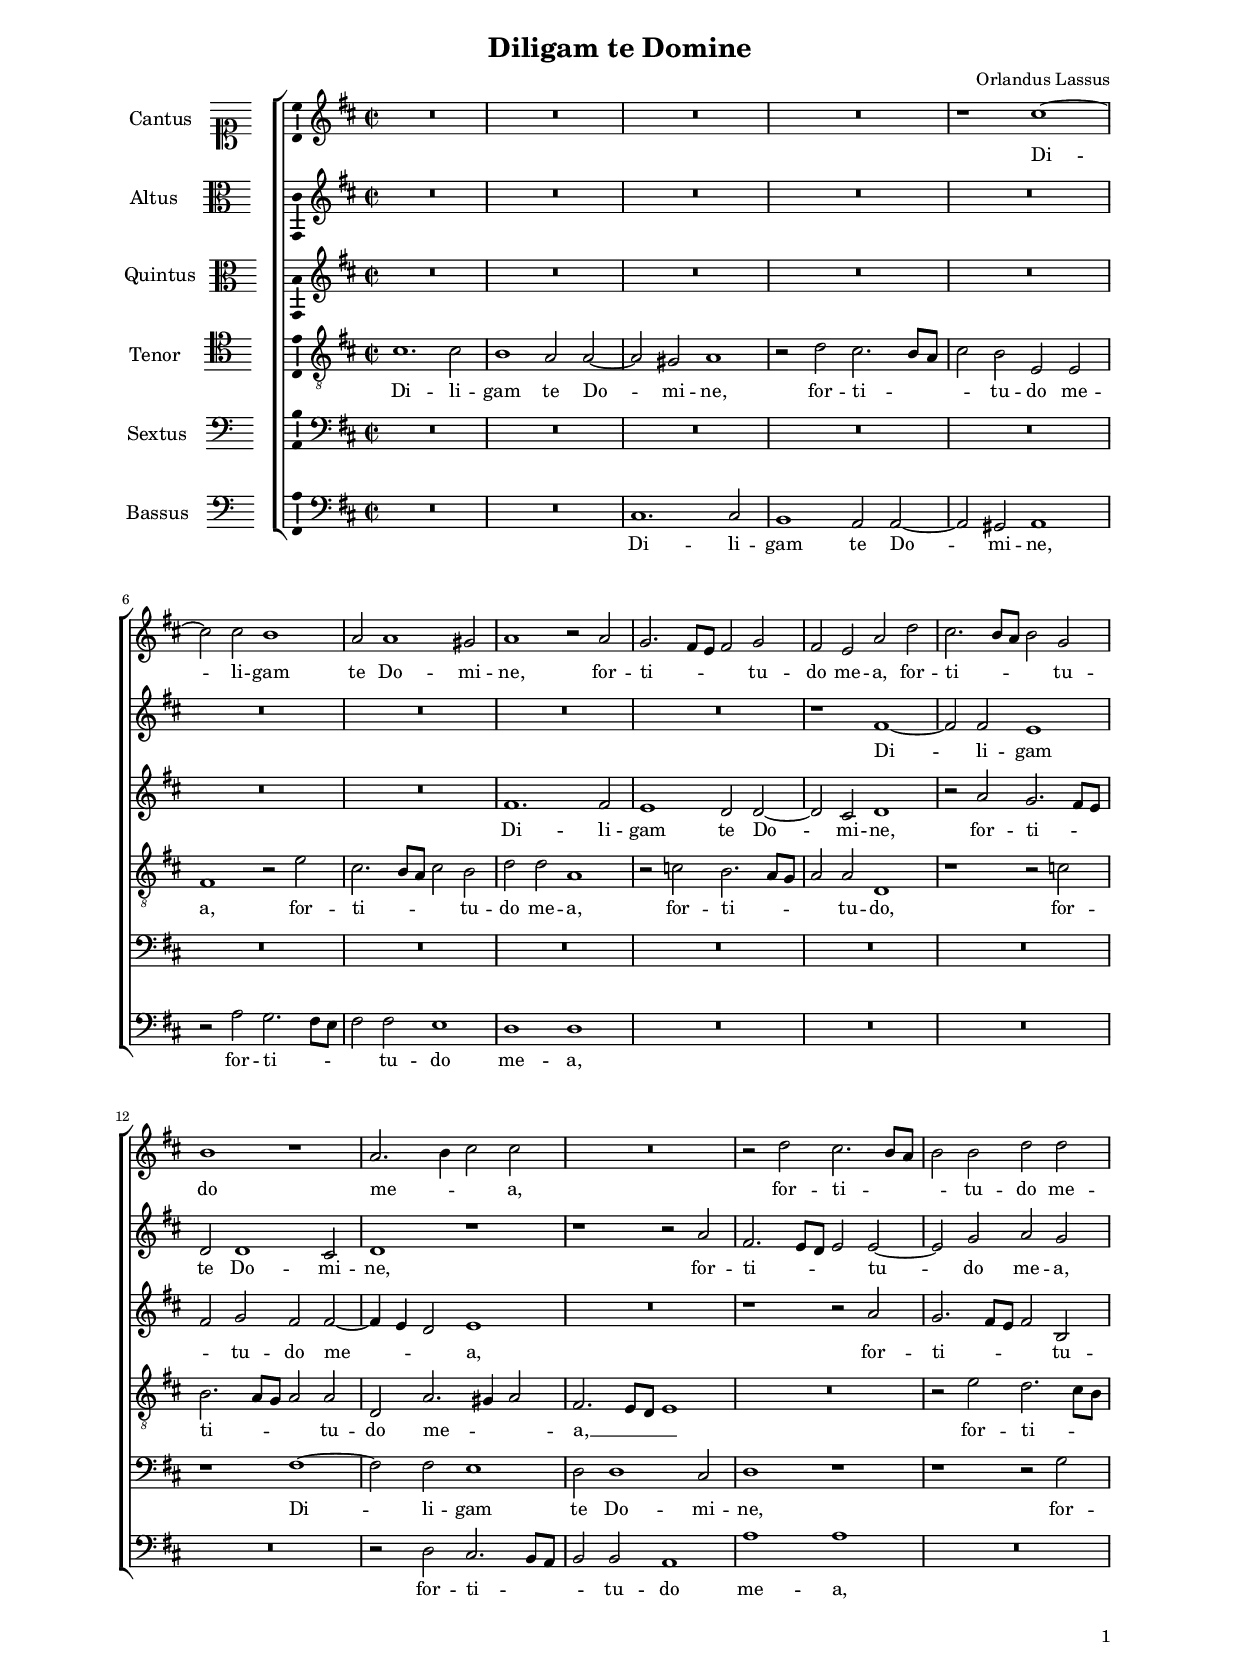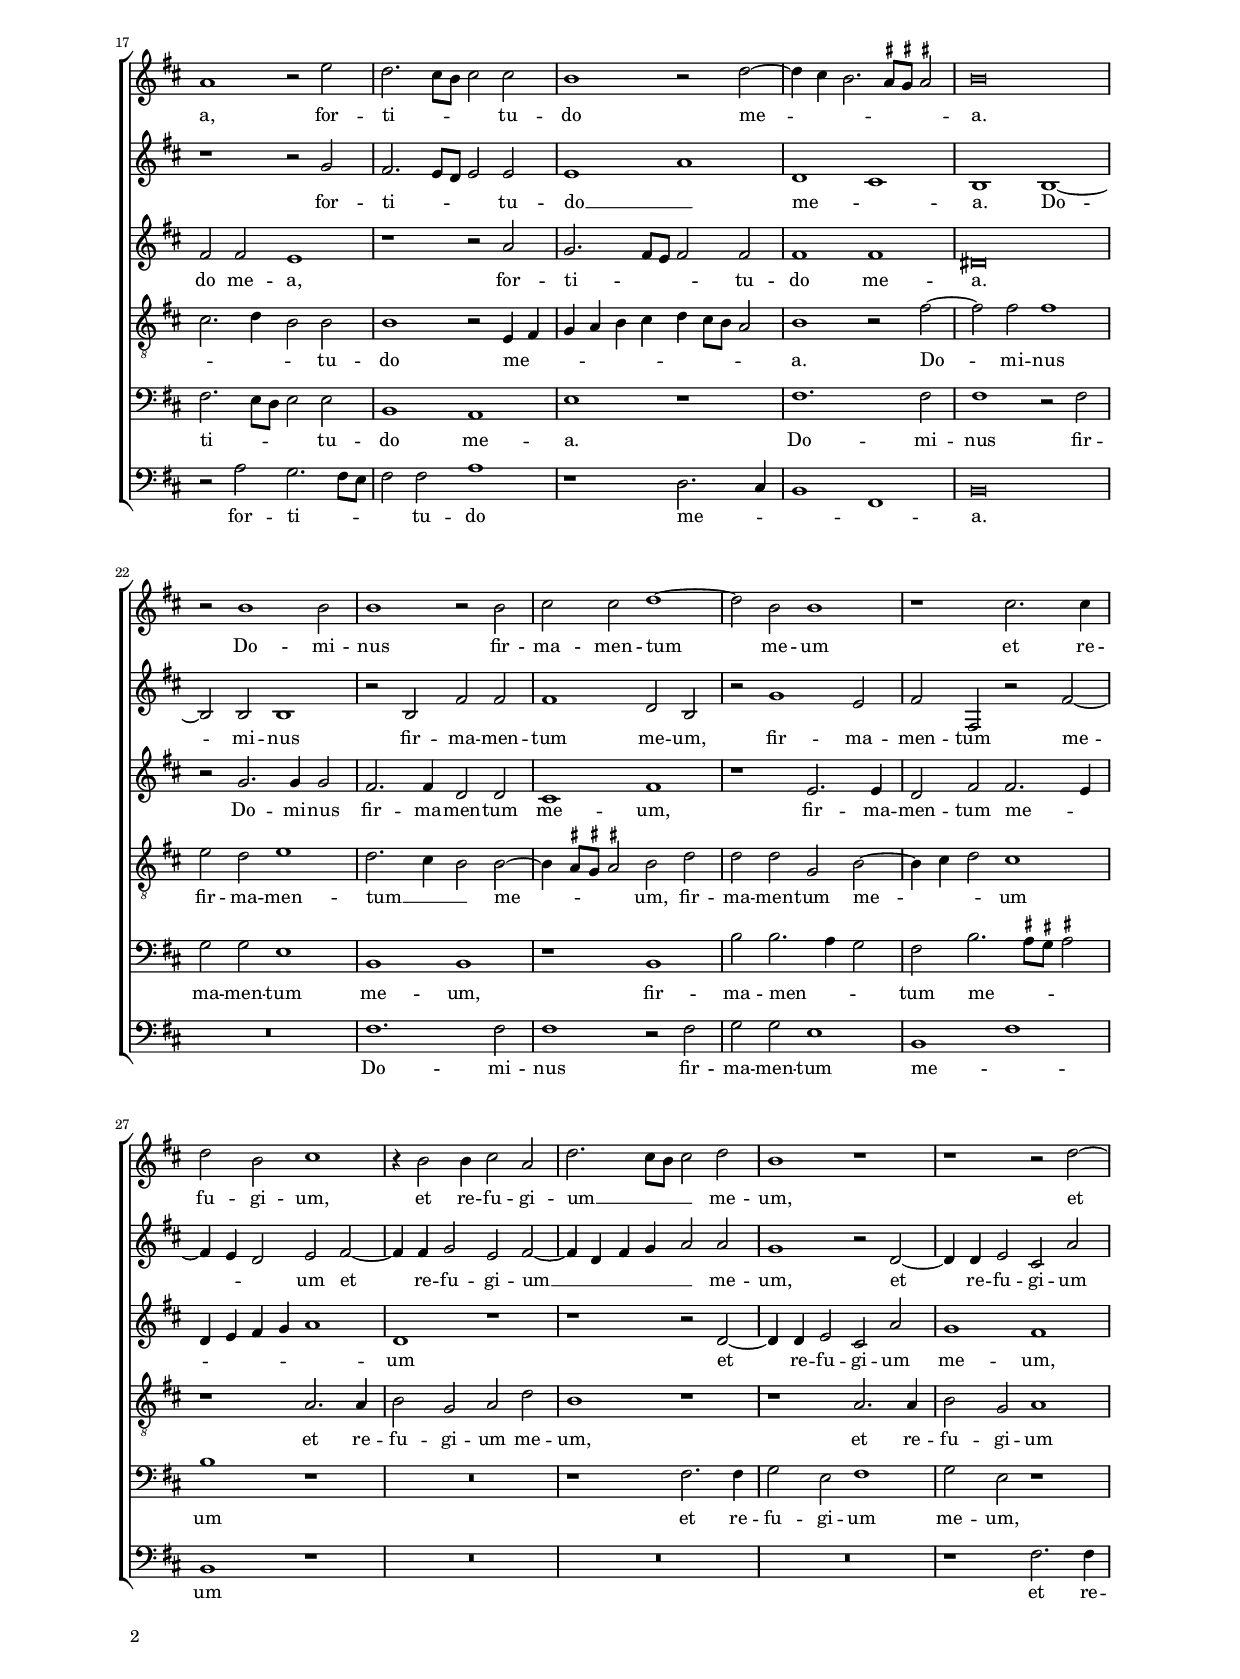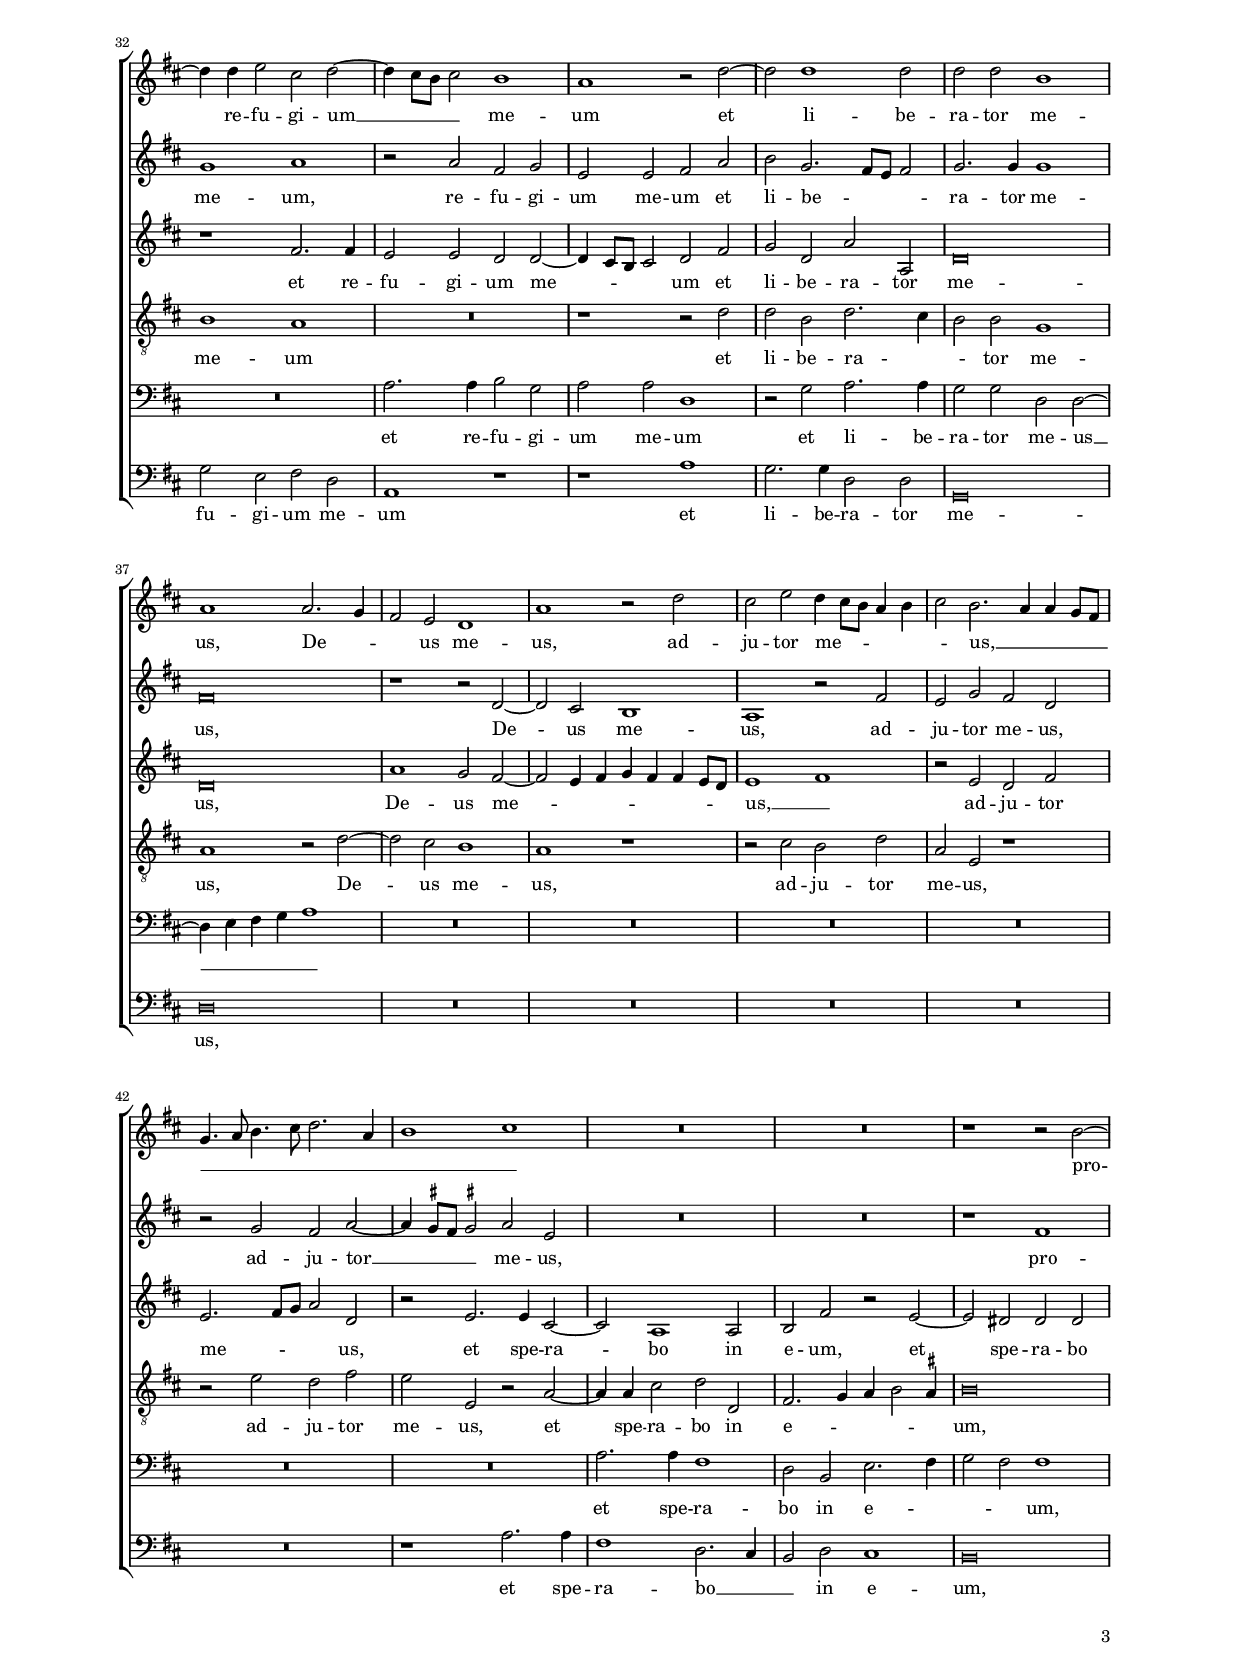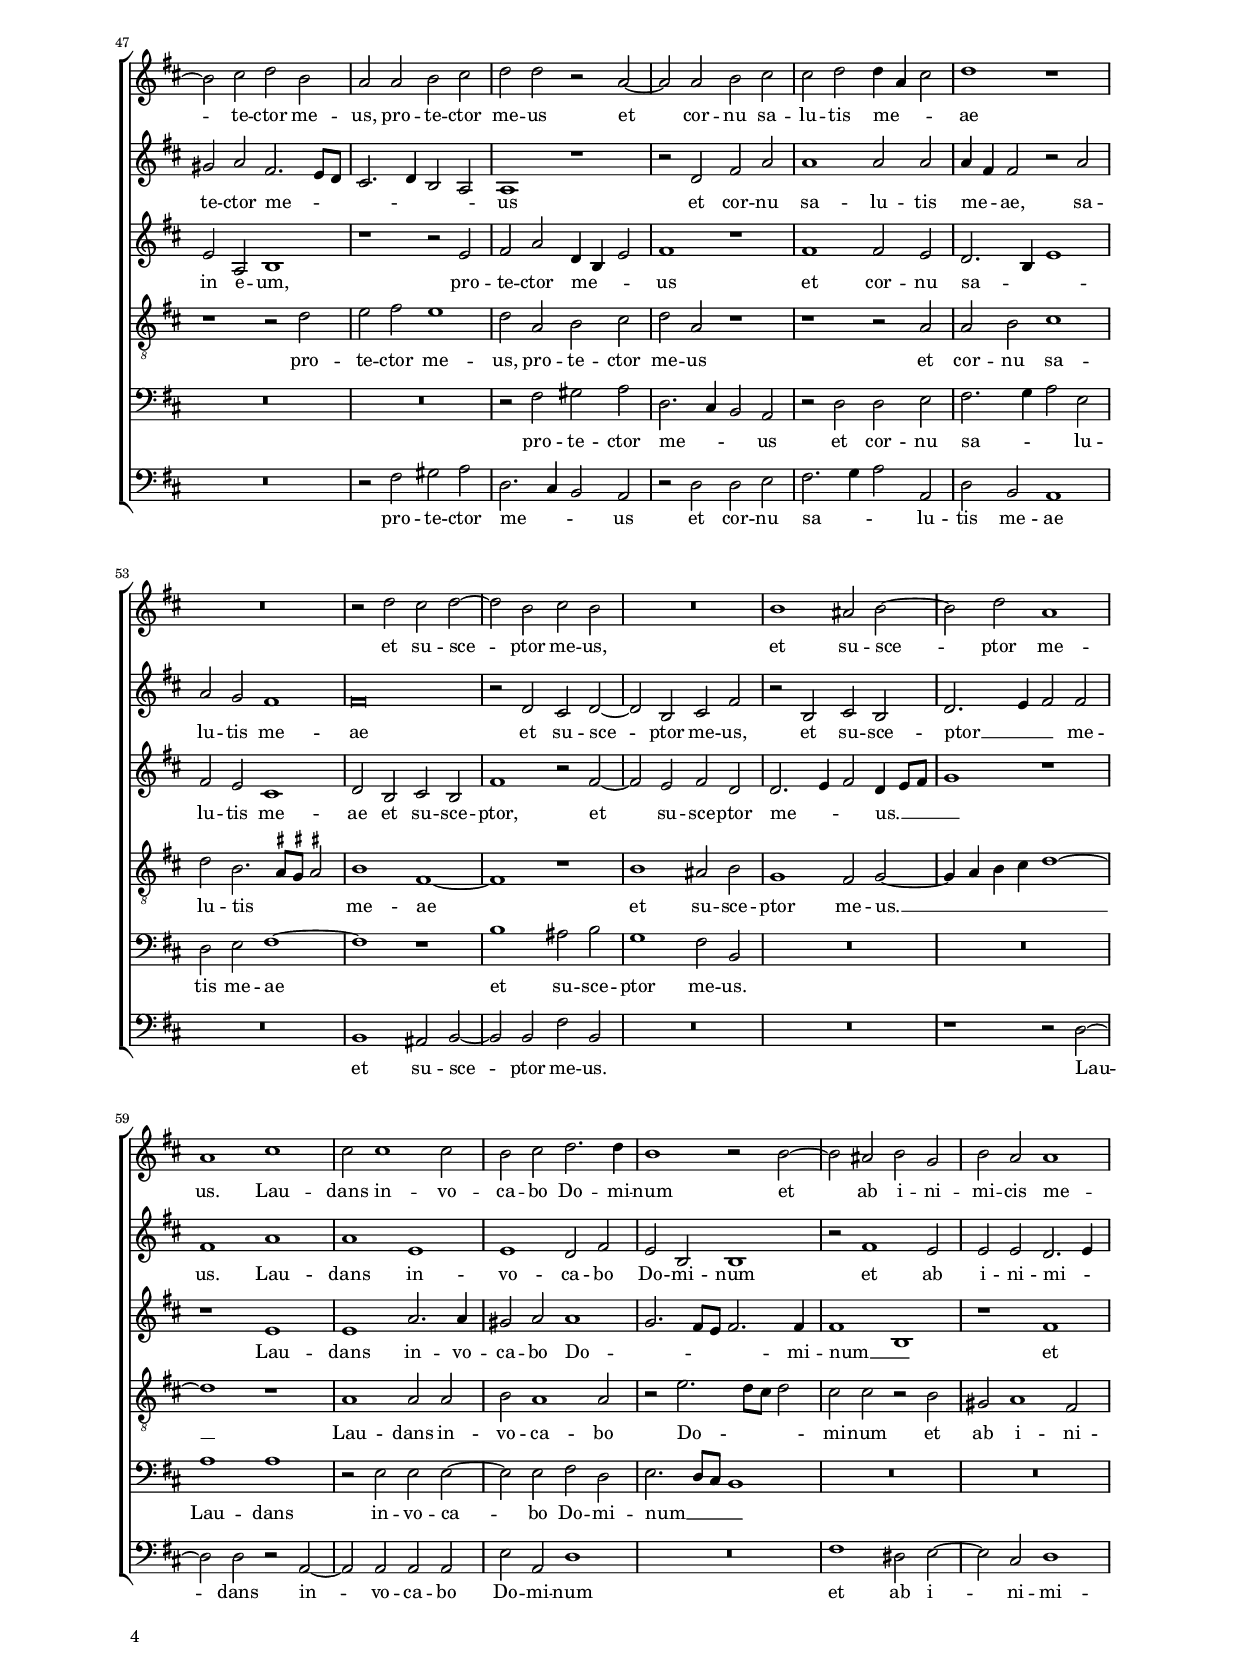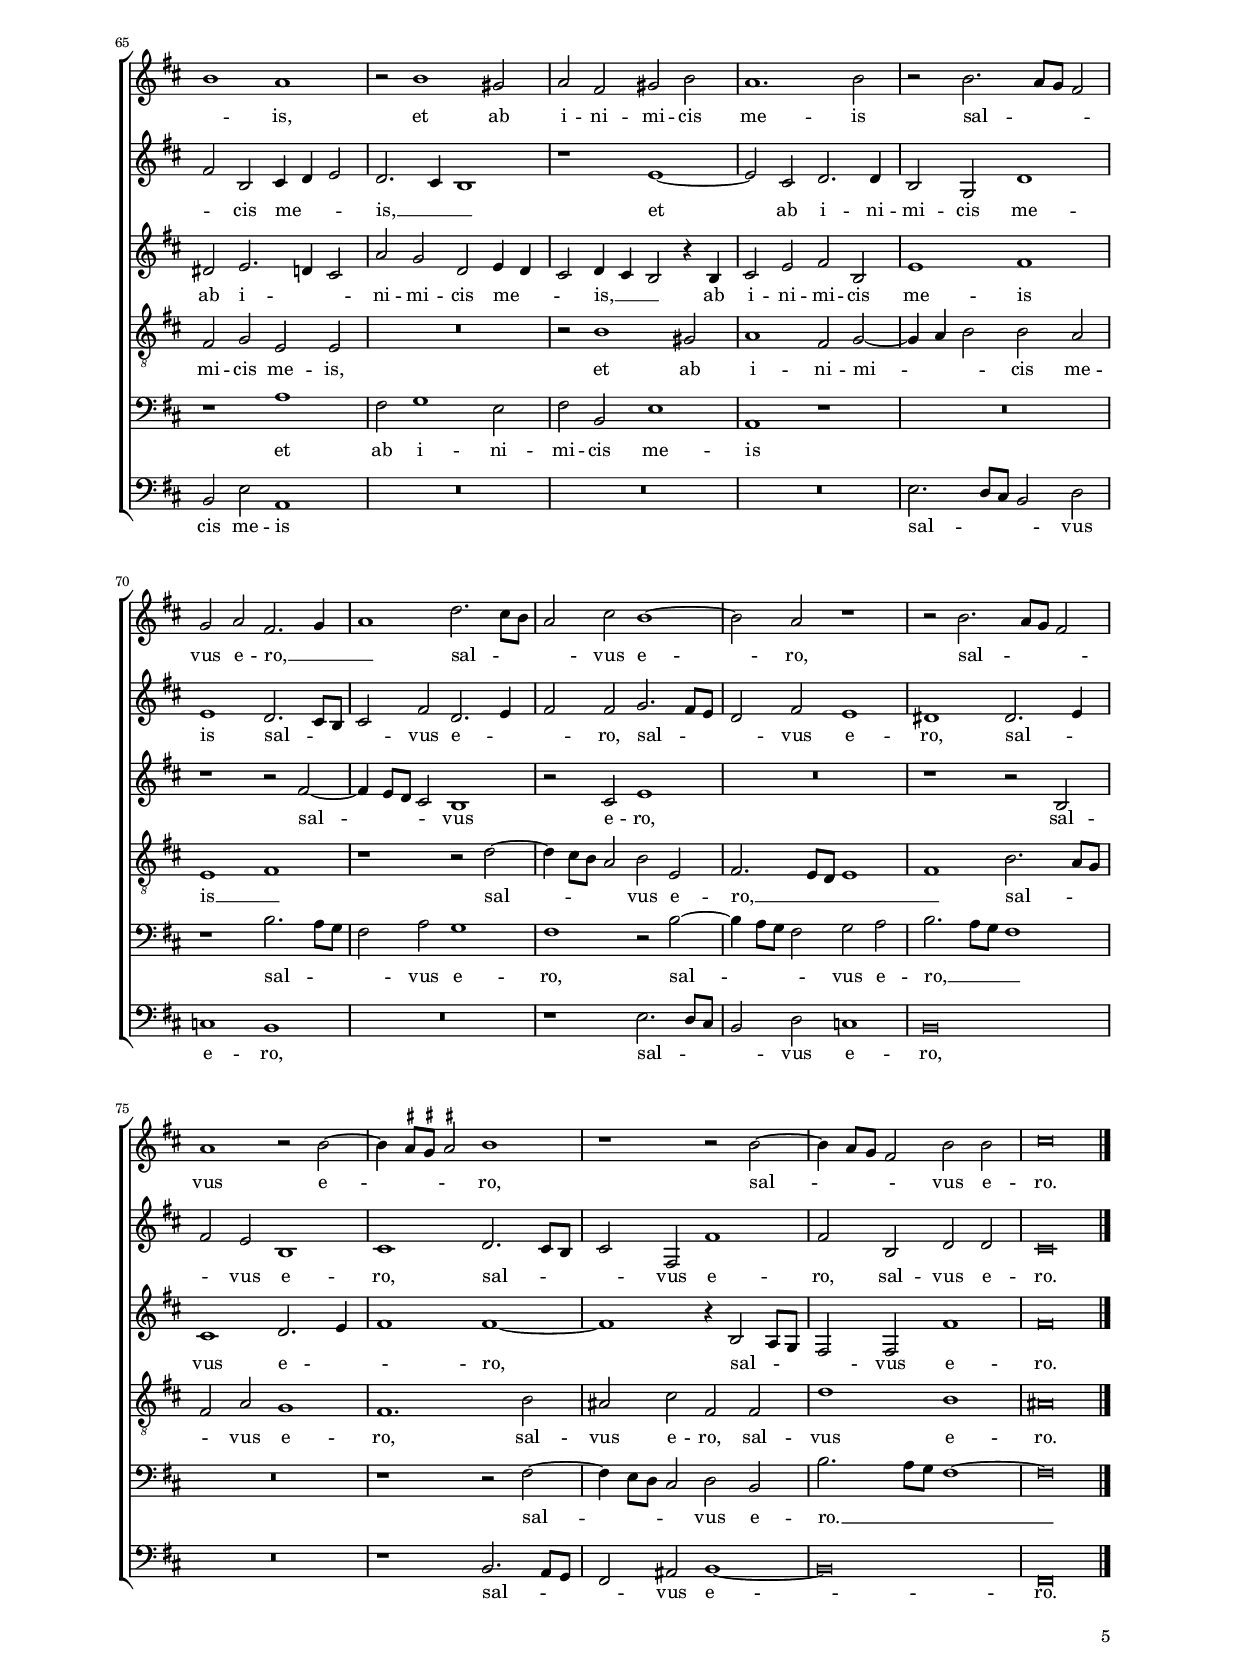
\header
{
  title="Diligam te Domine"
  composer="Orlandus Lassus"
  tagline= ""
}

\version "2.22.1"
\include "deutsch.ly"
#(set-global-staff-size 15)
#(ly:set-option 'point-and-click #f)

	
global = {
	\key c \major
	\time 2/2 \set Score.measureLength = #(ly:make-moment 2/1)
	\skip 1*2*79 \bar "|."
	}

	ficta = { \once \set suggestAccidentals = ##t }
	
	forget = #(define-music-function (music) (ly:music?) #{
		\accidentalStyle forget
		$music
		\accidentalStyle default
		#})
    
    m = \melisma
    me = \melismaEnd


\paper
	{
	top-margin = 1.5 \cm
	bottom-margin = 0.9 \cm
	left-margin = 2.2 \cm
	right-margin = 2.2 \cm
	ragged-bottom = ##f
	ragged-last-bottom = ##f
	print-page-number = ##f
	score-system-spacing = #'((basic-distance . 17) (minimum-distance . 14) (padding . 5) (strechability . 250))
	system-system-spacing = #'((basic-distance . 17) (minimum-distance . 14) (padding . 5) (strechability . 250))
    oddFooterMarkup=\markup   \fill-line { "" \fromproperty #'page:page-number-string }
    evenFooterMarkup=\markup  \fill-line { \fromproperty #'page:page-number-string "" }
    last-bottom-spacing = #'((basic-distance . 12) (minimum-distance . 7) (padding . 4))
	systems-per-page = 3
    page-count = 5
%	min-systems-per-page = 3
	}


incipitcantus = \markup { \score {
	{
	\set Staff.instrumentName = \markup { \fontsize #1 "Cantus" }
	\key c \major
	\clef soprano
	s4 \bar ""
	}
	\layout  {
	raggedright = ##t
	indent = 1.6 \cm
	line-width = 2.4 \cm
	\context { \Staff \remove Time_signature_engraver }
	\override Staff.Clef.Y-extent = #'(0 . 0)
	}} \hspace #1 }
	
      
incipitaltus = \markup { \score {
	{
	\set Staff.instrumentName = \markup { \fontsize #1 "Altus" }
	\key c \major
	\clef alto
	s4 \bar ""
	}
	\layout  {
	raggedright = ##t
	indent = 1.6 \cm
	line-width = 2.4 \cm
	\context { \Staff \remove Time_signature_engraver }
	\override Staff.Clef.Y-extent = #'(0 . 0)
	}} \hspace #1 }

incipitquintus = \markup { \score {
	{
	\set Staff.instrumentName = \markup { \fontsize #1 "Quintus" }
	\key c \major
	\clef alto
	s4 \bar ""
	}
	\layout  {
	raggedright = ##t
	indent = 1.6 \cm
	line-width = 2.4 \cm
	\context { \Staff \remove Time_signature_engraver }
	\override Staff.Clef.Y-extent = #'(0 . 0)
	}} \hspace #1 }

incipittenor = \markup { \score {
	{
	\set Staff.instrumentName = \markup { \fontsize #1 "Tenor" }
	\key c \major
	\clef tenor
	s4 \bar ""
	}
	\layout  {
	raggedright = ##t
	indent = 1.6 \cm
	line-width = 2.4 \cm
	\context { \Staff \remove Time_signature_engraver }
	\override Staff.Clef.Y-extent = #'(0 . 0)
	}} \hspace #1 }
   
      
incipitsextus = \markup { \score {
	{
	\set Staff.instrumentName = \markup { \fontsize #1 "Sextus" }
	\key c \major
	\clef bass
	s4 \bar ""
	}
	\layout  {
	raggedright = ##t
	indent = 1.6 \cm
	line-width = 2.4 \cm
	\context { \Staff \remove Time_signature_engraver }
	\override Staff.Clef.Y-extent = #'(0 . 0)
	}} \hspace #1 }

      
incipitbassus = \markup { \score {
	{
	\set Staff.instrumentName = \markup { \fontsize #1 "Bassus" }
	\key c \major
	\clef bass
	s4 \bar ""
	}
	\layout  {
	raggedright = ##t
	indent = 1.6 \cm
	line-width = 2.4 \cm
	\context { \Staff \remove Time_signature_engraver }
	\override Staff.Clef.Y-extent = #'(0 . 0)
	}} \hspace #1 }

      
      

cantus =  \relative c''
	{
	R\breve
	R\breve
	R\breve
	R\breve
%5
	r1 h~
	h2 h a1
	g2 g1 fis2
	g1 r2 g
	f2. \m e8 d e2 \me f
%10
	e2 d g c |
	h2. \m a8 g a2 \me f
	a1 r
	g2. \m a4 h2 \me h
	R\breve
%15
	r2 c h2. \m a8 g
	a2 \me a c c  %In Philippe Herreweghe's recording the last note is a
	g1 r2 d'
	c2. \m h8 a h2 \me h
	a1 r2 c~
%20
	\slurDown c4 \m h a2. \ficta gis8 \ficta fis \ficta gis!2 \me |
	a\breve
	r2 a1 a2
	a1 r2 a
	h2 h c1~
%25
	c2 a a1 |
	r1 h2. h4
	c2 a h1
	r4 a2 a4 h2 g
	c2. \m h8 a h2 \me c
%30
	a1 r |
	r1 r2 c~
	c4 c d2 h c~
	c4 \m h8 a h2 \me a1
	g1 r2 c~
%35
	c2 c1 c2 |
	c2 c a1
	g1 g2. \m f4
	e2 \me d c1
	g'1 r2 c
%40
	h2 d c4 \m h8 a g4 a |
	h2 \me a2. \m g4 g f8 e
	f4. g8 a4. h8 c2. g4
	a1 h \me
	R\breve
%45
	R\breve |
	r1 r2 a~
	a2 h c a
	g2 g a h
	c2 c r g~
%50
	g2 g a h |
	h2 c c4 \m g h2 \me
	c1 r
	R\breve
	r2 c h c~
%55
	c2 a h a |
	R\breve
	a1 gis2 a~
	a2 c g1
	g1 h
%60
	h2 h1 h2 |
	a2 h c2. c4
	a1 r2 a~
	a2 gis a f
	a2 g g1 \m
%65	
	a1 \me g |
	r2 a1 fis2
	g2 e fis a
	g1. a2
	r2 a2. \m g8 f e2 \me
%70
	f2 g e2. \m f4 |
	g1 \me c2. \m h8 a
	g2 \me h a1~
	a2 g r1
	r2 a2. \m g8 f e2 \me
%75
	g1 r2 \slurDown a~ |
	a4 \m \ficta gis8 \ficta fis \ficta gis!2 \me a1
	r1 r2 a~
	a4 \m g8 f e2 \me a a
	h\breve
	}


altus =  \relative c'
	{
	R\breve
	R\breve
	R\breve
	R\breve
%5
	R\breve
	R\breve
	R\breve
	R\breve
	R\breve
%10
	r1 e~
	e2 e d1
	c2 c1 h2
	c1 r
	r1 r2 g'
%15
	e2. \m d8 c d2 \me d~ |
	d2 f g f
	r1 r2 f
	e2. \m d8 c d2 \me d
	d1 \m g \me
%20
	c,1 \m h \me |
	a1 a~
	a2 a a1
	r2 a e' e
	e1 c2 a
%25
	r2 f'1 d2 |
	e2 e, r e'~
	e4 \m d c2 \me d e~
	e4 e f2 d e~
	e4 \m c e f g2 \me g
%30
	f1 r2 c~ |
	c4 c d2 h g'
	f1 g
	r2 g e f
	d2 d e g
%35
	a2 f2. \m e8 d e2 \me |
	f2. f4 f1
	e\breve
	r1 r2 c~
	c2 h a1
%40
	g1 r2 e' |
	d2 f e c
	r2 f e g~
	\slurDown g4 \m \ficta fis8 e \ficta fis!2 \me g d
	R\breve
%45
	R\breve |
	r1 e
	fis2 g e2. \m d8 c
	h2. c4 a2 g \me
	g1 r
%50
	r2 c e g |
	g1 g2 g
	g4 \m e \me e2 r g
	g2 f e1
	e\breve
%55
	r2 c h c~ |
	c2 a h e
	r2 a, h a
	c2. \m d4 e2 \me e
	e1 g
%60
	g1 d |
	d1 c2 e
	d2 a a1
	r2 e'1 d2
	d2 d c2. \m d4
%65
	e2 \me a, h4 \m c d2 \me |
	c2. \m h4 a1 \me
	r1 d~
	d2 h c2. c4
	a2 f c'1
%70
	d1 c2. \m h8 a |
	h2 \me e c2. \m d4
	e2 \me e f2. \m e8 d
	c2 \me e d1
	cis1 cis2. \m d4
%75
	e2 \me d a1 |
	h1 c2. \m h8 a
	h2 \me e, e'1
	e2 a, c c
	h\breve
	}


quintus  =  \relative c'
	{
	R\breve
	R\breve
	R\breve
	R\breve
%5
	R\breve
	R\breve
	R\breve
	e1. e2
	d1 c2 c~
%10
	c2 h c1 |
	r2 g' f2. \m e8 d
	e2 \me f e e~
	e4 \m d c2 \me d1
	R\breve
%15
	r1 r2 g |
	f2. \m e8 d e2 \me a,
	e'2 e d1
	r1 r2 g
	f2. \m e8 d e2 \me e
%20
	e1 e |
	cis\breve
	r2 f2. f4 f2
	e2. e4 c2 c
	h1 e
%25
	r1 d2. d4 |
	c2 e e2. \m d4
	c4 d e f g1 \me
	c,1 r
	r1 r2 c~
%30
	c4 c d2 h g' |
	f1 e
	r1 e2. e4
	d2 d c c~
	c4 \m h8 a h2 \me c e
%35
	f2 c g' g, |
	c\breve
	c\breve
	g'1 f2 e~
	e2 \m d4 e f e e d8 c \me
%40
	d1 \m e \me |
	r2 d c e
	d2. \m e8 f g2 \me c,
	r2 d2. d4 h2~
	h2 g1 g2
%45
	a2 e' r d~ |
	d2 cis cis cis
	d2 g, a1
	r1 r2 d
	e2 g c,4 \m a d2 \me
%50
	e1 r |
	e1 e2 d
	c2. \m a4 d1 \me
	e2 d h1
	c2 a h a
%55
	e'1 r2 e~ |
	e2 d e c
	c2. \m d4 e2 \me c4 \m d8 e
	f1 \me r
	r1 d
%60
	d1 g2. g4 |
	fis2 g g1 \m
	f2. e8 d e2. \me e4
	e1 \m a, \me
	r1 e'
%65
	cis2 d2. \m c4 h2 \me |
	g' f c d4 \m c
	h2 \me c4 \m h a2 \me r4 a
	h2 d e a,
	d1 e
%70
	r1 r2 e~ |
	e4 \m d8 c h2 \me a1
	r2 h d1
	R\breve
	r1 r2 a
%75
	h1 c2. \m d4 |
	e1 \me e~
	e1 r4 a,2 \m g8 f
	e2 \me e e'1
	e\breve
	}


tenor =  \relative c'
	{
	h1. h2
	a1 g2 g~
	g2 fis g1
	r2 c h2. \m a8 g
%5
	h2 \me a d, d |
	e1 r2 d'
	h2. \m a8 g h2 \me a
	c2 c g1
	r2 b a2. \m g8 f
%10
	g2 \me g c,1 |
	r1 r2 b'
	a2. \m g8 f g2 \me g
	c,2 g'2. \m fis4 g2 \me
	e2. \m d8 c d1 \me
%15
	R\breve |
	r2 d' c2. \m h8 a
	h2. c4 a2 \me a
	a1 r2 d,4 \m e
	f4 g a h c h8 a g2 \me
%20
	a1 r2 e'~ |
	e2 e e1
	d2 c d1
	c2. \m h4 a2 \me \slurDown a~
	a4 \m \ficta gis8 \ficta fis \ficta gis!2 \me a c
%25
	c2 c f, a~ |
	a4 \m h c2 \me h1
	r1 g2. g4
	a2 f g c
	a1 r
%30
	r1 g2. g4 |
	a2 f g1
	a1 g
	R\breve
	r1 r2 c
%35
	c2 a c2. \m h4 |
	a2 \me a f1
	g1 r2 c~
	c2 h a1
	g1 r
%40
	r2 h a c |
	g2 d r1
	r2 d' c e
	d2 d, r g~
	g4 g h2 c c,
%45
	\slurDown e2. \m f4 g a2 \ficta gis4 \me
	a\breve
	r1 r2 c
	d2 e d1
	c2 g a h
%50
	c2 g r1 |
	r1 r2 g
	g2 a h1
	c2 \slurDown a2. \m \ficta gis8 \ficta fis \ficta gis!2 \me
	a1 e~
%55
	e1 r |
	a1 gis2 a
	f1 e2 f~
	f4 \m g a h c1~
	c1 \me r
%60
	g1 g2 g |
	a2 g1 g2
	r2 d'2. \m c8 h c2 \me
	h2 h r a
	fis2 g1 e2
%65	
	e2 f d d |
	R\breve
	r2 a'1 fis2
	g1 e2 f~
	f4 \m g a2 \me a g
%70
	d1 \m e \me |
	r1 r2 c'~
	c4 \m h8 a g2 \me a d,
	e2. \m d8 c d1
	e1 \me a2. \m g8 f
%75
	e2 \me g f1 |
	e1. a2
	gis2 h e, e
	c'1 a
	gis\breve
	}
	
	
sextus = \relative c
	{
	R\breve
	R\breve
	R\breve
	R\breve
%5
	R\breve
	R\breve
	R\breve
	R\breve
	R\breve
%10
	R\breve
	R\breve
	r1 e~
	e2 e d1
	c2 c1 h2
%15
	c1 r |
	r1 r2 f
	e2. \m d8 c d2 \me d
	a1 g
	d'1 r
%20
	e1. e2 |
	e1 r2 e
	f2 f d1
	a1 a
	r1 a
%25
	a'2 a2. \m g4 f2 \me |
	e2 \slurDown a2. \m \ficta gis8 \ficta fis \ficta gis!2 \me
	a1 r
	R\breve
	r1 e2. e4
%30
	f2 d e1 |
	f2 d r1
	R\breve
	g2. g4 a2 f
	g2 g c,1
%35
	r2 f g2. g4 |
	f2 f c c~
	c4 \m d e f g1 \me
	R\breve
	R\breve
%40
	R\breve |
	R\breve
	R\breve
	R\breve
	g2. g4 e1
%45
	c2 a d2. \m e4
	f2 e \me e1
	R\breve
	R\breve
	r2 e fis g
%50
	c,2. \m h4 a2 \me g |
	r2 c c d
	e2. \m f4 g2 \me d
	c2 d e1~
	e1 r
%55
	a1 gis2 a |
	f1 e2 a,
	R\breve
	R\breve
	g'1 g
%60
	r2 d d d~ |
	d2 d e c
	d2. \m c8 h a1 \me
	R\breve
	R\breve
%65
	r1 g'1 |
	e2 f1 d2
	e2 a, d1
	g,1 r
	R\breve
%70
	r1 a'2. \m g8 f
	e2 \me g f1
	e1 r2 a~
	a4 \m g8 f e2 \me f g
	a2. \m g8 f e1 \me
%75
	R\breve |
	r1 r2 e~
	e4 \m d8 c h2 \me c a
	a'2. \m g8 f e1~
	e\breve \me |
	}
    

bassus  =  \relative c
	{
	R\breve
	R\breve
	h1. h2
	a1 g2 g~
%5
	g2 fis g1 |
	r2 g' f2. \m e8 d
	e2 \me e d1
	c1 c
	R\breve
%10
	R\breve |
	R\breve
	R\breve
	r2 c h2. \m a8 g
	a2 \me a g1
%15
	g'1 g |
	R\breve
	r2 g f2. \m e8 d
	e2 \me e g1
	r1 c,2. \m h4
%20
	a1 e \me |
	a\breve
	R\breve
	e'1. e2
	e1 r2 e
%25
	f2 f d1 |
	a1 \m e' \me
	a,1 r
	R\breve
	R\breve
%30
	R\breve |
	r1 e'2. e4
	f2 d e c
	g1 r
	r1 g'
%35
	f2. f4 c2 c |
	f,\breve
	c'\breve
	R\breve
	R\breve
%40
	R\breve |
	R\breve
	R\breve
	r1 g'2. g4
	e1 c2. \m h4
%45
	a2 \me c h1 |
	a\breve
	R\breve
	r2 e' fis g
	c,2. \m h4 a2 \me g
%50
	r2 c c d |
	e2. \m f4 g2 \me g,
	c2 a g1
	R\breve
	a1 gis2 a~
%55
	a2 a e' a, |
	R\breve
	R\breve
	r1 r2 c~
	c2 c r g~
%60
	g2 g g g |
	d'2 g, c1
	R\breve
	e1 cis2 d~
	d2 h c1
%65
	a2 d g,1 |
	R\breve
	R\breve
	R\breve
	d'2. \m c8 h a2 \me c
%70
	b1 a |
	R\breve
	r1 d2. \m c8 h
	a2 \me c b1
	a\breve
%75
	R\breve |
	r1 a2. \m g8 f
	e2 \me gis a1~
	a\breve
	e\breve
	}

	
lyricscantus = \lyricmode {
	Di -- li -- gam te Do -- mi -- ne, for -- ti -- tu -- do me -- a,
	for -- ti -- tu -- do me -- a,
	for -- ti -- tu -- do me -- a,
	for -- ti -- tu -- do me -- a.
	Do -- mi -- nus fir -- ma -- men -- tum me -- um
	et re -- fu -- gi -- um,
	et re -- fu -- gi -- um __ me -- um,
	et re -- fu -- gi -- um __ me -- um
	et li -- be -- ra -- tor me -- us,
	De -- us me -- us,
	ad -- ju -- tor me -- us, __
	pro -- te -- ctor me -- us,
	pro -- te -- ctor me -- us
	et cor -- nu sa -- lu -- tis me -- ae
	et su -- sce -- ptor me -- us,
	et su -- sce -- ptor me -- us.
	Lau -- dans in -- vo -- ca -- bo Do -- mi -- num
	et ab i -- ni -- mi -- cis me -- is,
	et ab i -- ni -- mi -- cis me -- is
	sal -- vus e -- ro, __
	sal -- vus e -- ro,
	sal -- vus e -- ro,
	sal -- vus e -- ro.
	}

	
lyricsaltus = \lyricmode {
	Di -- li -- gam te Do -- mi -- ne, for -- ti -- tu -- do me -- a,
	for -- ti -- tu -- do __ me -- a.
	Do -- mi -- nus fir -- ma -- men -- tum me -- um,
	fir -- ma -- men -- tum me -- um
	et re -- fu -- gi -- um __ me -- um,
	et re -- fu -- gi -- um me -- um,
	re -- fu -- gi -- um me -- um
	et li -- be -- ra -- tor me -- us,
	De -- us me -- us,
	ad -- ju -- tor me -- us,
	ad -- ju -- tor __ me -- us,
	pro -- te -- ctor me -- us
	et cor -- nu sa -- lu -- tis me -- ae,
	sa -- lu -- tis me -- ae
	et su -- sce -- ptor me -- us,
	et su -- sce -- ptor __ me -- us.
	Lau -- dans in -- vo -- ca -- bo Do -- mi -- num
	et ab i -- ni -- mi -- cis me -- is, __
	et ab i -- ni -- mi -- cis me -- is
	sal -- vus e -- ro,
	sal -- vus e -- ro,
	sal -- vus e -- ro,
	sal -- vus e -- ro,
	sal -- vus e -- ro.
	}
	
	
lyricsquintus = \lyricmode {
	Di -- li -- gam te Do -- mi -- ne, for -- ti -- tu -- do me -- a,
	for -- ti -- tu -- do me -- a,
	for -- ti -- tu -- do me -- a.
	Do -- mi -- nus fir -- ma -- men -- tum me -- um,
	fir -- ma -- men -- tum me -- um
	et re -- fu -- gi -- um me -- um,
	et re -- fu -- gi -- um me -- um
	et li -- be -- ra -- tor me -- us,
	De -- us me -- us, __
	ad -- ju -- tor me -- us,
	et spe -- ra -- bo in e -- um,
	et spe -- ra -- bo in e -- um,
	pro -- te -- ctor me -- us
	et cor -- nu sa -- lu -- tis me -- ae
	et su -- sce -- ptor,
	et su -- sce -- ptor me -- us. __
	Lau -- dans in -- vo -- ca -- bo Do -- mi -- num __
	et ab i -- ni -- mi -- cis me -- is, __
	ab i -- ni -- mi -- cis me -- is
	sal -- vus e -- ro,
	sal -- vus e -- ro,
	sal -- vus e -- ro.
	}
	
	
lyricstenor = \lyricmode {
	Di -- li -- gam te Do -- mi -- ne, for -- ti -- tu -- do me -- a,
	for -- ti -- tu -- do me -- a,
	for -- ti -- tu -- do,
	for -- ti -- tu -- do me -- a, __
	for -- ti -- tu -- do me -- a.
	Do -- mi -- nus fir -- ma -- men -- tum __ me -- um,
	fir -- ma -- men -- tum me -- um
	et re -- fu -- gi -- um me -- um,
	et re -- fu -- gi -- um me -- um
	et li -- be -- ra -- tor me -- us,
	De -- us me -- us,
	ad -- ju -- tor me -- us,
	ad -- ju -- tor me -- us,
	et spe -- ra -- bo in e -- um,
	pro -- te -- ctor me -- us,
	pro -- te -- ctor me -- us
	et cor -- nu sa -- lu -- tis me -- ae
	et su -- sce -- ptor me -- us. __
	Lau -- dans in -- vo -- ca -- bo Do -- mi -- num
	et ab i -- ni -- mi -- cis me -- is,
	et ab i -- ni -- mi -- cis me -- is __
	sal -- vus e -- ro, __
	sal -- vus e -- ro,
	sal -- vus e -- ro,
	sal -- vus e -- ro.
	}

    
lyricssextus = \lyricmode {
	Di -- li -- gam te Do -- mi -- ne, for -- ti -- tu -- do me -- a.
	Do -- mi -- nus fir -- ma -- men -- tum me -- um,
	fir -- ma -- men -- tum me -- um
	et re -- fu -- gi -- um me -- um,
	et re -- fu -- gi -- um me -- um
	et li -- be -- ra -- tor me -- us __
	et spe -- ra -- bo in e -- um,
	pro -- te -- ctor me -- us
	et cor -- nu sa -- lu -- tis me -- ae
	et su -- sce -- ptor me -- us.
	Lau -- dans in -- vo -- ca -- bo Do -- mi -- num __
	et ab i -- ni -- mi -- cis me -- is
	sal -- vus e -- ro,
	sal -- vus e -- ro, __
	sal -- vus e -- ro. __
	}
    
	
lyricsbassus = \lyricmode {
	Di -- li -- gam te Do -- mi -- ne, for -- ti -- tu -- do me -- a,
	for -- ti -- tu -- do me -- a,
	for -- ti -- tu -- do me -- a.
	Do -- mi -- nus fir -- ma -- men -- tum me -- um
	et re -- fu -- gi -- um me -- um
	et li -- be -- ra -- tor me -- us,
	et spe -- ra -- bo __ in e -- um,
	pro -- te -- ctor me -- us
	et cor -- nu sa -- lu -- tis me -- ae
	et su -- sce -- ptor me -- us.
	Lau -- dans in -- vo -- ca -- bo Do -- mi -- num
	et ab i -- ni -- mi -- cis me -- is
	sal -- vus e -- ro,
	sal -- vus e -- ro,
	sal -- vus e -- ro.
	}


	

\score
{  
    \transpose c d {
	\new ChoirStaff \with { \override StaffGrouper.staff-staff-spacing.basic-distance = #12 }
	<<
	
	\new Staff << \global
	\new Voice="v1" {
		\set Staff.instrumentName=\incipitcantus
		\set Staff.midiInstrument = "reed organ"
		\clef "treble"
		\cantus }
	\new Lyrics \lyricsto "v1" {\lyricscantus }
	>>
		
	\new Staff << \global
	\new Voice="v2" {
		\set Staff.instrumentName=\incipitaltus
		\set Staff.midiInstrument = "reed organ"
		\clef "treble" 
		\altus}
	\new Lyrics \lyricsto "v2" {\lyricsaltus }
	>>
	
	\new Staff << \global
	\new Voice="v5" {
		\set Staff.instrumentName=\incipitquintus
		\set Staff.midiInstrument = "reed organ"
		\clef "treble"
		\quintus}
	\new Lyrics \lyricsto "v5" {\lyricsquintus }
	>>
	
	\new Staff << \global
	\new Voice="v3" {
		\set Staff.instrumentName=\incipittenor
		\set Staff.midiInstrument = "reed organ"
		\clef "G_8"
		\tenor }
	\new Lyrics \lyricsto "v3" {\lyricstenor }
	>>
    
    	
	\new Staff << \global
	\new Voice="v6" {
		\set Staff.instrumentName=\incipitsextus
		\set Staff.midiInstrument = "reed organ"
		\clef "bass" 
		\sextus}
	\new Lyrics \lyricsto "v6" {\lyricssextus }
	>>
    

	\new Staff << \global
	\new Voice="v4" {
		\set Staff.instrumentName=\incipitbassus
		\set Staff.midiInstrument = "reed organ"
		\clef "bass" 
		\bassus }
	\new Lyrics \lyricsto "v4" {\lyricsbassus}
	>>
	>>
    } % transpose
		
    \layout
	{
	indent = 2.6 \cm
%	\context { \Lyrics \override VerticalAxisGroup.nonstaff-relatedstaff-spacing.padding = #2 }
%	\context { \Lyrics \override LyricText.font-size = #1 }
  	\context { \Staff \consists "Ambitus_engraver" }
	\context { \Staff \override TimeSignature.break-visibility = #end-of-line-invisible }
	\context { \Score \override BarNumber.padding = #2 }
	\context { \Voice \override NoteHead.style = #'baroque }
	}
	
\midi
	{
    	\tempo 2 = 85
	}
	
}


% EOF
